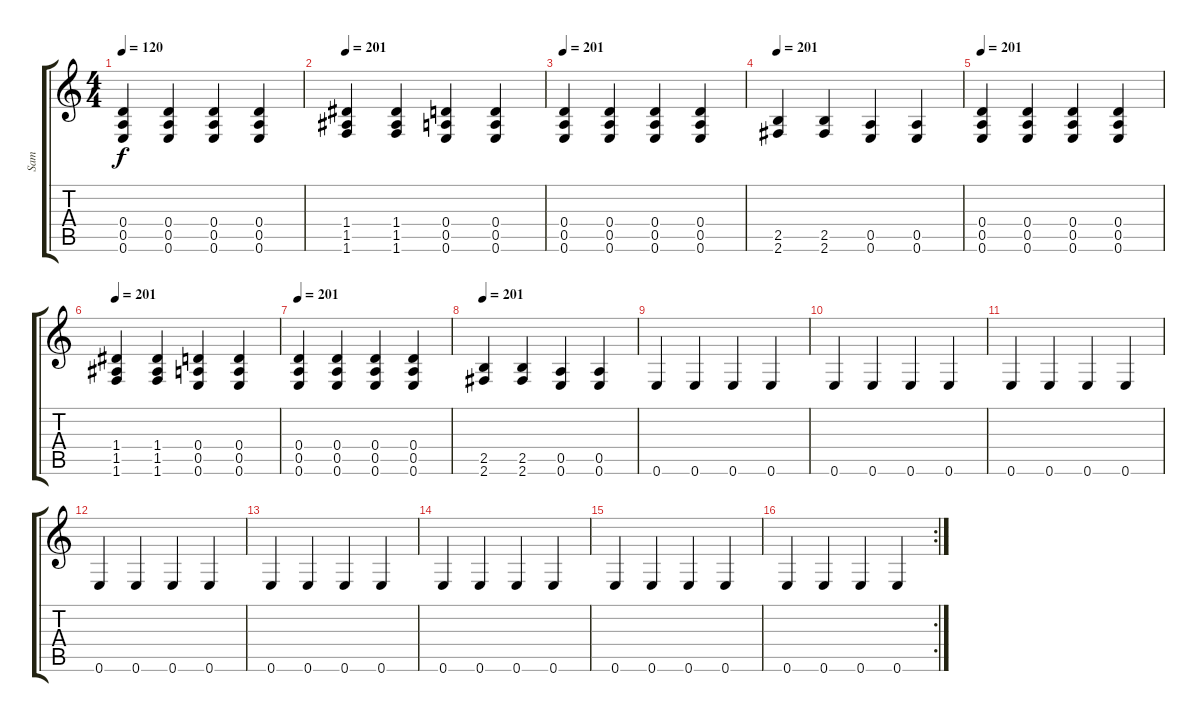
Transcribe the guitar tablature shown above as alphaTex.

\track ("Sam" "Sam") {instrument guitarharmonics}
\staff {score tabs}
\tuning (E4 B3 G3 D3 A2 E2) {hide}
\ts (4 4)
\tempo 120
\tempo 201
\tempo 120
\clef g2
\ks c
(0.4 0.5 0.6).4{dy f instrument guitarharmonics} (0.4 0.5 0.6).4 (0.4 0.5 0.6).4 (0.4 0.5 0.6).4 |
\tempo 201
(1.4 1.5 1.6).4 (1.4 1.5 1.6).4 (0.4 0.5 0.6).4 (0.4 0.5 0.6).4 |
\tempo 201
(0.4 0.5 0.6).4 (0.4 0.5 0.6).4 (0.4 0.5 0.6).4 (0.4 0.5 0.6).4 |
\tempo 201
(2.5 2.6).4 (2.5 2.6).4 (0.5 0.6).4 (0.5 0.6).4 |
\tempo 201
(0.4 0.5 0.6).4 (0.4 0.5 0.6).4 (0.4 0.5 0.6).4 (0.4 0.5 0.6).4 |
\tempo 201
(1.4 1.5 1.6).4 (1.4 1.5 1.6).4 (0.4 0.5 0.6).4 (0.4 0.5 0.6).4 |
\tempo 201
(0.4 0.5 0.6).4 (0.4 0.5 0.6).4 (0.4 0.5 0.6).4 (0.4 0.5 0.6).4 |
\tempo 201
(2.5 2.6).4 (2.5 2.6).4 (0.5 0.6).4 (0.5 0.6).4 |
0.6.4 0.6.4 0.6.4 0.6.4 |
0.6.4 0.6.4 0.6.4 0.6.4 |
0.6.4 0.6.4 0.6.4 0.6.4 |
0.6.4 0.6.4 0.6.4 0.6.4 |
0.6.4 0.6.4 0.6.4 0.6.4 |
0.6.4 0.6.4 0.6.4 0.6.4 |
0.6.4 0.6.4 0.6.4 0.6.4 |
\rc 2
0.6.4 0.6.4 0.6.4 0.6.4
